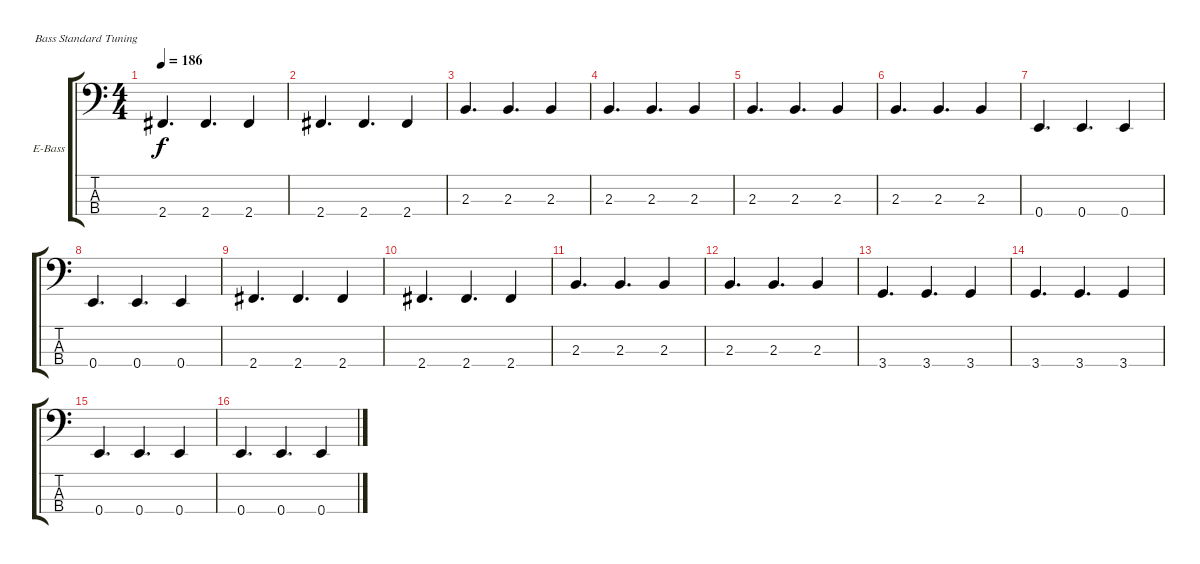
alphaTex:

\defaultSystemsLayout 4
\bracketExtendMode groupsimilarinstruments
\firstSystemTrackNameOrientation horizontal
\otherSystemsTrackNameOrientation horizontal
\track ("Bass" "E-Bass") {instrument electricbassfinger}
\staff {score tabs}
\tuning (G2 D2 A1 E1)
\ts (4 4)
\tempo 186
\clef f4
\ks c
2.4.4{d dy f} 2.4.4{d} 2.4.4 |
2.4.4{d} 2.4.4{d} 2.4.4 |
2.3.4{d} 2.3.4{d} 2.3.4 |
2.3.4{d} 2.3.4{d} 2.3.4 |
2.3.4{d} 2.3.4{d} 2.3.4 |
2.3.4{d} 2.3.4{d} 2.3.4 |
0.4.4{d} 0.4.4{d} 0.4.4 |
0.4.4{d} 0.4.4{d} 0.4.4 |
2.4.4{d} 2.4.4{d} 2.4.4 |
2.4.4{d} 2.4.4{d} 2.4.4 |
2.3.4{d} 2.3.4{d} 2.3.4 |
2.3.4{d} 2.3.4{d} 2.3.4 |
3.4.4{d} 3.4.4{d} 3.4.4 |
3.4.4{d} 3.4.4{d} 3.4.4 |
0.4.4{d} 0.4.4{d} 0.4.4 |
0.4.4{d} 0.4.4{d} 0.4.4
